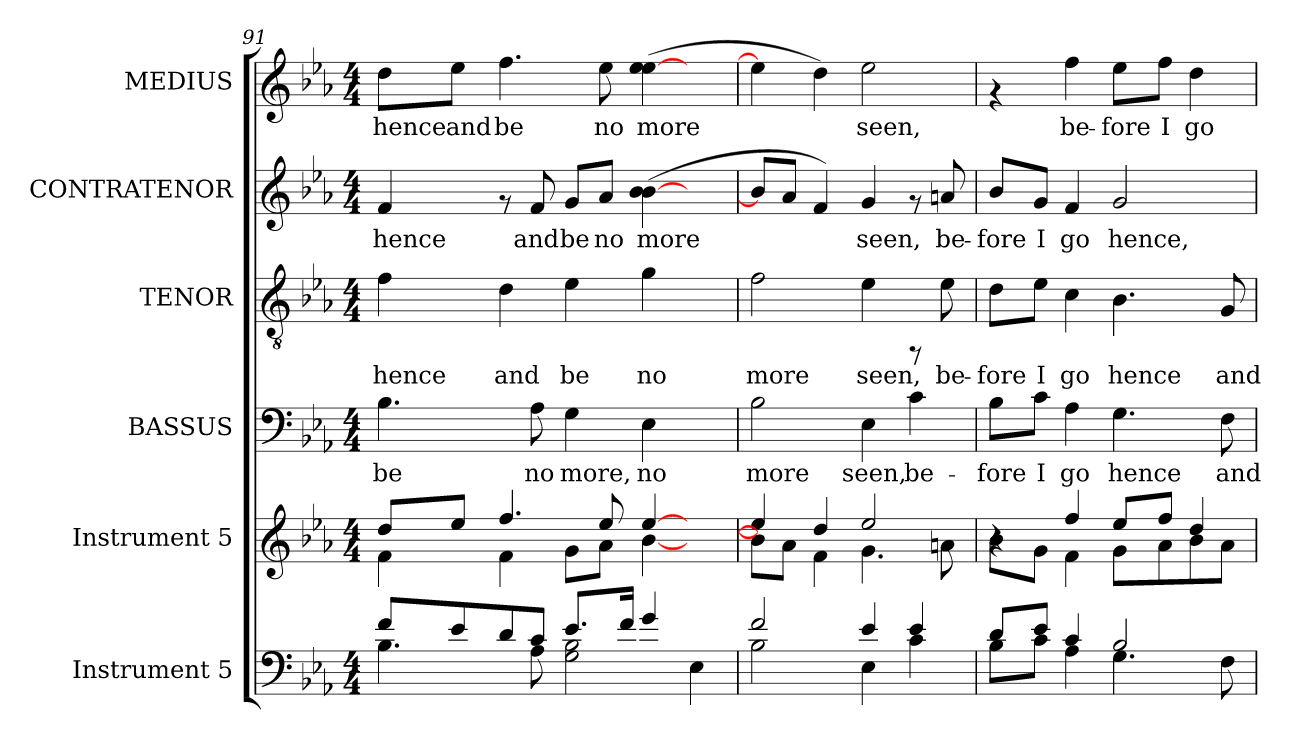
**kern	**kern	**kern	**text	**kern	**text	**kern	**text	**kern	**text
*part6	*part5	*part4	*part4	*part3	*part3	*part2	*part2	*part1	*part1
*staff6	*staff5	*staff4	*staff4	*staff3	*staff3	*staff2	*staff2	*staff1	*staff1
*I"Instrument 5	*I"Instrument 5	*I"BASSUS	*	*I"TENOR	*	*I"CONTRATENOR	*	*I"MEDIUS	*
*	*	*I'B	*	*I'T	*	*	*	*	*
*clefF4	*clefG2	*clefF4	*	*clefGv2	*	*clefG2	*	*clefG2	*
*k[b-e-a-]	*k[b-e-a-]	*k[b-e-a-]	*	*k[b-e-a-]	*	*k[b-e-a-]	*	*k[b-e-a-]	*
*E-:	*E-:	*E-:	*	*E-:	*	*E-:	*	*E-:	*
*M4/4	*M4/4	*M4/4	*	*M4/4	*	*M4/4	*	*M4/4	*
=91	=91	=91	=91	=91	=91	=91	=91	=91	=91
*^	*^	*	*	*	*	*	*	*	*
!	!	!	!	!	!LO:LY:b	!	!LO:LY:b:cj	!	!LO:LY:b:cj	!	!LO:LY:b:cj
8f/L	4.B-\	8dd/L	4f\	4.B-\	be	4f\	-hence	4f/	hence	8dd\L	hence
!	!	!	!	!	!	!	!	!	!	!	!LO:LY:b:cj
8e-/	.	8ee-/J	.	.	.	.	.	.	.	8ee-\J	and
!	!	!	!	!	!	!	!LO:LY:b:cj	!	!	!	!LO:LY:b:cj
8d/	.	4.ff/	4f\	.	.	4d\	and	8rf	.	4.ff\	be
!	!	!	!	!	!LO:LY:b	!	!	!	!LO:LY:b:cj	!	!
8c/J	8A-\	.	.	8A-\	no	.	.	8f/	and	.	.
!	!	!	!	!	!LO:LY:b	!	!LO:LY:b:cj	!	!LO:LY:b:cj	!	!
8.e-/L	2B-\ 2G\	.	8g\L	4G\	more,	4e-\	be	8g/L	be	.	.
!	!	!	!	!	!	!	!	!	!LO:LY:b:cj	!	!LO:LY:b:cj
.	.	8ee-/	8a-\J	.	.	.	.	8a-/J	no	8ee-\	no
16f/J	.	.	.	.	.	.	.	.	.	.	.
!	!	!	!	!	!LO:LY:b	!	!LO:LY:b:cj	!	!LO:LY:b:cj	!	!LO:LY:b:cj
4g/	.	[>4ee-/	[<4b-\	4E-\	no	4g\	no	(>4b-\ [>4b-\	more	(>4ee-\ [>4ee-\	more
4ryy	4E-\	4ryy	4ryy	4ryy	.	4ryy	.	4ryy	.	4ryy	.
=92	=92	=92	=92	=92	=92	=92	=92	=92	=92	=92	=92
!	!	!	!	!	!LO:LY:b	!	!LO:LY:b:cj	!	!LO:LY:b:cj	!	!LO:LY:b:cj
2f/	2B-\	4ee-/]	8b-\L]	2B-\	more	2f\	more	8b-/L]	.	4ee-\]	.
!	!	!	!	!	!	!	!	!	!LO:LY:b:cj	!	!
.	.	.	8a-\J	.	.	.	.	8a-/J	.	.	.
!	!	!	!	!	!	!	!	!	!LO:LY:b:cj	!	!LO:LY:b:cj
.	.	4dd/	4f\	.	.	.	.	4f/)	.	4dd\)	.
!	!	!	!	!	!LO:LY:b	!	!LO:LY:b:cj	!	!LO:LY:b:cj	!	!LO:LY:b:cj
4e-/	4E-\	2ee-/	4.g\	4E-\	seen,	4e-\	seen,	4g/	seen,	2ee-\	seen,
!	!	!	!	!	!LO:LY:b	!	!	!	!	!	!
4e-/	4c\	.	.	4c\	be-	8rFF	.	8rf	.	.	.
!	!	!	!	!	!	!	!LO:LY:b:cj	!	!LO:LY:b:cj	!	!
.	.	.	8an\	.	.	8e-\	be-	8an/	be-	.	.
!!LO:PB:g=z
=93	=93	=93	=93	=93	=93	=93	=93	=93	=93	=93	=93
!	!	!	!	!	!LO:LY:b	!	!LO:LY:b:cj	!	!LO:LY:b:cj	!	!
8d/L	8B-\L	4ra	8b-\L	8B-\L	-fore	8d\L	-fore	8b-/L	-fore	4rf	.
!	!	!	!	!	!LO:LY:b	!	!LO:LY:b:cj	!	!LO:LY:b:cj	!	!
8e-/J	8c\J	.	8g\J	8c\J	I	8e-\J	I	8g/J	I	.	.
!	!	!	!	!	!LO:LY:b	!	!LO:LY:b:cj	!	!LO:LY:b:cj	!	!LO:LY:b:cj
4c/	4A-\	4ff/	4f\	4A-\	go	4c\	go	4f/	go	4ff\	be-
!	!	!	!	!	!LO:LY:b	!	!LO:LY:b:cj	!	!LO:LY:b:cj	!	!LO:LY:b:cj
2B-/	4.G\	8ee-/L	8g\L	4.G\	hence	4.B-\	hence	2g/	hence,	8ee-\L	-fore
!	!	!	!	!	!	!	!	!	!	!	!LO:LY:b:cj
.	.	8ff/J	8a-\	.	.	.	.	.	.	8ff\J	I
!	!	!	!	!	!	!	!	!	!	!	!LO:LY:b:cj
.	.	4dd/	8b-\	.	.	.	.	.	.	4dd\	go
!	!	!	!	!	!LO:LY:b	!	!LO:LY:b:cj	!	!	!	!
.	8F\	.	8a-\J	8F\	and	8G/	and	.	.	.	.
*v	*v	*	*	*	*	*	*	*	*	*	*
*	*v	*v	*	*	*	*	*	*	*	*
=	=	=	=	=	=	=	=	=	=
*-	*-	*-	*-	*-	*-	*-	*-	*-	*-
